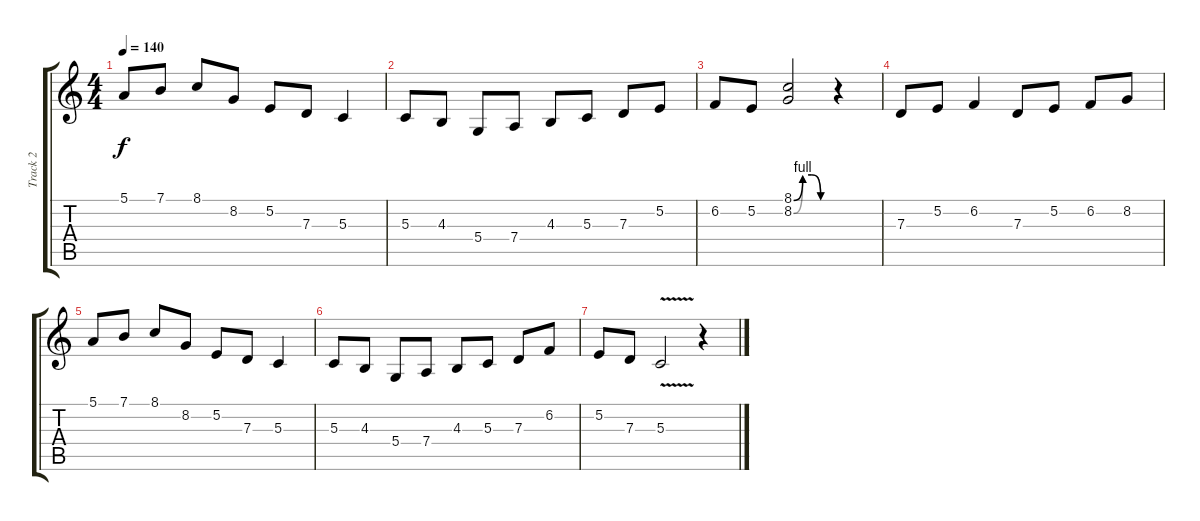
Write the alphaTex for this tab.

\track ("Track 2" "Track 2") {instrument altosax}
\staff {score tabs}
\tuning (E4 B3 G3 D3 A2 E2) {hide}
\ts (4 4)
\tempo 140
\clef g2
\ks c
5.1.8{dy f} 7.1.8 8.1.8 8.2.8 5.2.8 7.3.8 5.3.4 |
5.3.8 4.3.8 5.4.8 7.4.8 4.3.8 5.3.8 7.3.8 5.2.8 |
6.2.8 5.2.8 (8.1{be (custom 0 0 15 4 30 4 45 0 60 0)} 8.2{be (custom 0 0 15 4 30 4 45 0 60 0)}).2 r.4 |
7.3.8 5.2.8 6.2.4 7.3.8 5.2.8 6.2.8 8.2.8 |
5.1.8 7.1.8 8.1.8 8.2.8 5.2.8 7.3.8 5.3.4 |
5.3.8 4.3.8 5.4.8 7.4.8 4.3.8 5.3.8 7.3.8 6.2.8 |
5.2.8 7.3.8 5.3{v}.2 r.4
